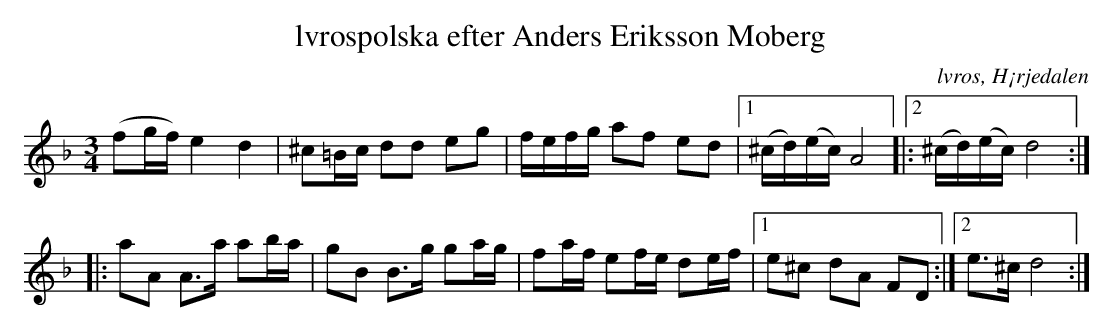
X:1
T: lvrospolska efter Anders Eriksson Moberg
O: lvros, H¡rjedalen
M:3/4
L:1/8
K:Dm
(fg/f/) e2 d2|^c=B/c/ dd eg|f/e/f/g/ af ed|[1(^c/d/)(e/c/) A4|:[2(^c/d/)(e/c/)d4:||:!
aA A>a ab/a/|gB B>g ga/g/|fa/f/ ef/e/ de/f/|[1e^c dA FD:|[2e>^c d4:|]
